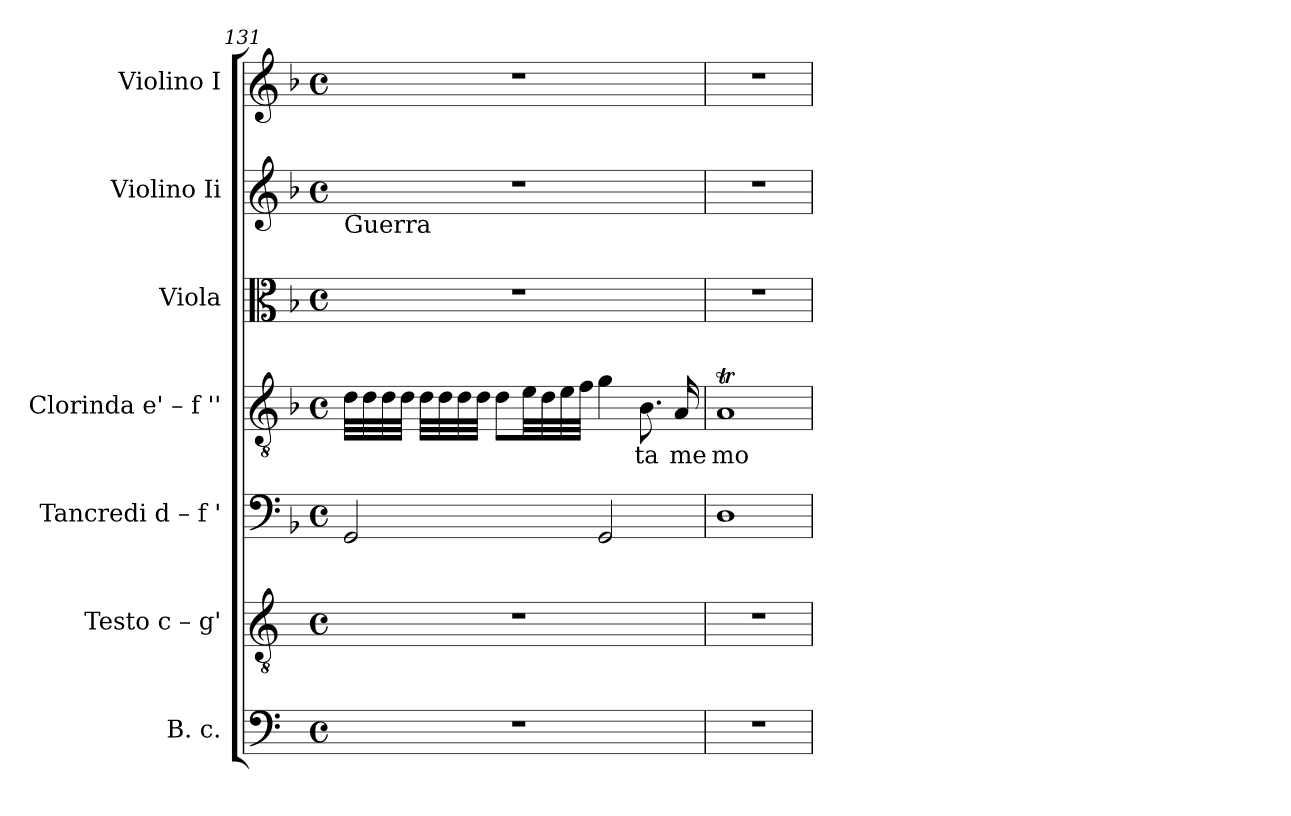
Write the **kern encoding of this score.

**kern	**kern	**kern	**kern	**text	**kern	**kern	**kern
*part7	*part6	*part5	*part4	*part4	*part3	*part2	*part1
*staff7	*staff6	*staff5	*staff4	*staff4	*staff3	*staff2	*staff1
*I"B. c.	*I"Testo  c – g'	*I"Tancredi  d – f '	*I"Clorinda  e' – f ''	*	*I"Viola	*I"Violino Ii	*I"Violino I
!!LO:PB:g=z
*clefF4	*clefGv2	*clefF4	*clefGv2	*	*clefC3	*clefG2	*clefG2
*k[]	*k[]	*k[b-]	*k[b-]	*	*k[b-]	*k[b-]	*k[b-]
*C:	*C:	*F:	*F:	*	*F:	*F:	*F:
*M4/4	*M4/4	*M4/4	*M4/4	*	*M4/4	*M4/4	*M4/4
*met(c)	*met(c)	*met(c)	*met(c)	*	*met(c)	*met(c)	*met(c)
=131	=131	=131	=131	=131	=131	=131	=131
!	!	!	!	!	!	!LO:TX:b:t=Guerra	!
!	!	!	!	!LO:LY:b:cj	!	!	!
1r	1r	2GG/	32d\L	.	1r	1r	1r
!	!	!	!	!LO:LY:b:cj	!	!	!
.	.	.	32d\	.	.	.	.
!	!	!	!	!LO:LY:b:cj	!	!	!
.	.	.	32d\	.	.	.	.
!	!	!	!	!LO:LY:b:cj	!	!	!
.	.	.	32d\J	.	.	.	.
!	!	!	!	!LO:LY:b:cj	!	!	!
.	.	.	32d\L	.	.	.	.
!	!	!	!	!LO:LY:b:cj	!	!	!
.	.	.	32d\	.	.	.	.
!	!	!	!	!LO:LY:b:cj	!	!	!
.	.	.	32d\	.	.	.	.
!	!	!	!	!LO:LY:b:cj	!	!	!
.	.	.	32d\J	.	.	.	.
!	!	!	!	!LO:LY:b:cj	!	!	!
.	.	.	8d\L	.	.	.	.
!	!	!	!	!LO:LY:b:cj	!	!	!
.	.	.	32e\	.	.	.	.
!	!	!	!	!LO:LY:b:cj	!	!	!
.	.	.	32d\	.	.	.	.
!	!	!	!	!LO:LY:b:cj	!	!	!
.	.	.	32e\	.	.	.	.
!	!	!	!	!LO:LY:b:cj	!	!	!
.	.	.	32f\J	.	.	.	.
!	!	!	!	!LO:LY:b:cj	!	!	!
.	.	2GG/	4g\	.	.	.	.
!	!	!	!	!LO:LY:b:cj	!	!	!
.	.	.	8.B-\	ta	.	.	.
!	!	!	!	!LO:LY:b:cj	!	!	!
.	.	.	16A/	me	.	.	.
=132	=132	=132	=132	=132	=132	=132	=132
!	!	!	!	!LO:LY:b:cj	!	!	!
1r	1r	1D	1At	mo	1r	1r	1r
=	=	=	=	=	=	=	=
*-	*-	*-	*-	*-	*-	*-	*-
